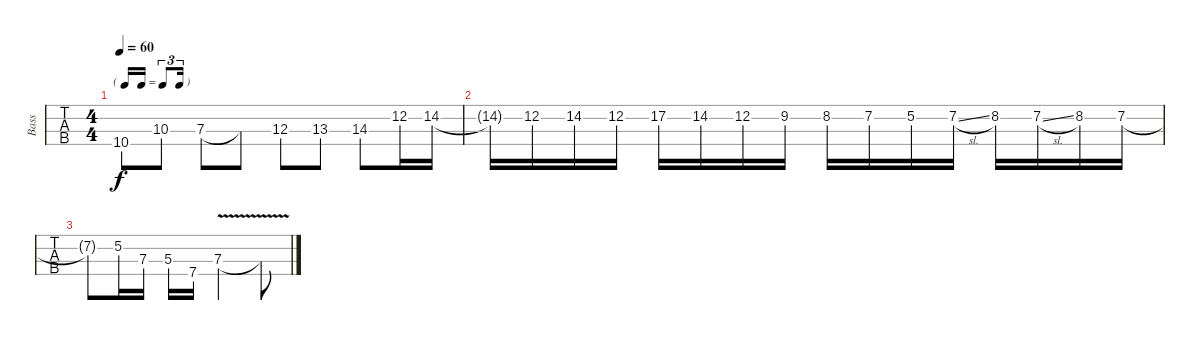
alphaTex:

\track ("Bass" "Bass") {instrument electricbassfinger}
\staff {tabs}
\tuning (Eb2 Bb1 F1 C1) {hide}
\ts (4 4)
\tf triplet16th
\tempo 60
\clef f4
\ks c
10.4.8{dy f} 10.3.8 7.3.8 7.3{t}.8 12.3.8 13.3.8 14.3.8 12.2.16 14.2.16 |
14.2{t}.16 12.2.16 14.2.16 12.2.16 17.2.16 14.2.16 12.2.16 9.2.16 8.2.16 7.2.16 5.2.16 7.2{sl}.16 8.2.16 7.2{sl}.16 8.2.16 7.2.16 |
7.2{t}.8 5.2.16 7.3.16 5.3.16 7.4.16 7.3{v}.2 7.3{t}.8
